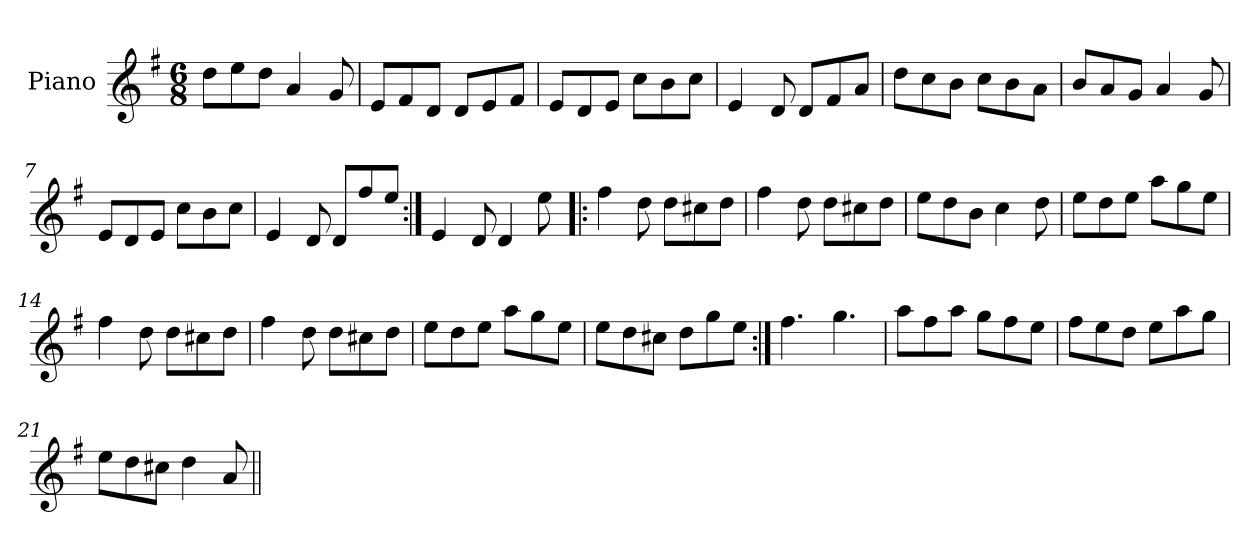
**kern
*part1
*staff1
*I"Piano
*I'Pno
*clefG2
*k[f#]
*D:mix
*M6/8
=1
8dd\L
8ee\
8dd\J
4a/
8g/
=2
8e/L
8f#/
8d/J
8d/L
8e/
8f#/J
=3
8e/L
8d/
8e/J
8cc\L
8b\
8cc\J
=4
4e/
8d/
8d/L
8f#/
8a/J
=5
8dd\L
8cc\
8b\J
8cc\L
8b\
8a\J
=6
8b/L
8a/
8g/J
4a/
8g/
=7
8e/L
8d/
8e/J
8cc\L
8b\
8cc\J
=8
4e/
8d/
8d/L
8ff#/
8ee/J
=9:|!
4e/
8d/
4d/
8ee\
=10!|:
4ff#\
8dd\
8dd\L
8cc#X\
8dd\J
=11
4ff#\
8dd\
8dd\L
8cc#X\
8dd\J
=12
8ee\L
8dd\
8b\J
4cc\
8dd\
=13
8ee\L
8dd\
8ee\J
8aa\L
8gg\
8ee\J
=14
4ff#\
8dd\
8dd\L
8cc#X\
8dd\J
=15
4ff#\
8dd\
8dd\L
8cc#X\
8dd\J
=16
8ee\L
8dd\
8ee\J
8aa\L
8gg\
8ee\J
=17
8ee\L
8dd\
8cc#X\J
8dd\L
8gg\
8ee\J
=18:|!
4.ff#\
4.gg\
=19
8aa\L
8ff#\
8aa\J
8gg\L
8ff#\
8ee\J
=20
8ff#\L
8ee\
8dd\J
8ee\L
8aa\
8gg\J
=21
8ee\L
8dd\
8cc#X\J
4dd\
8a/
=||
*-
